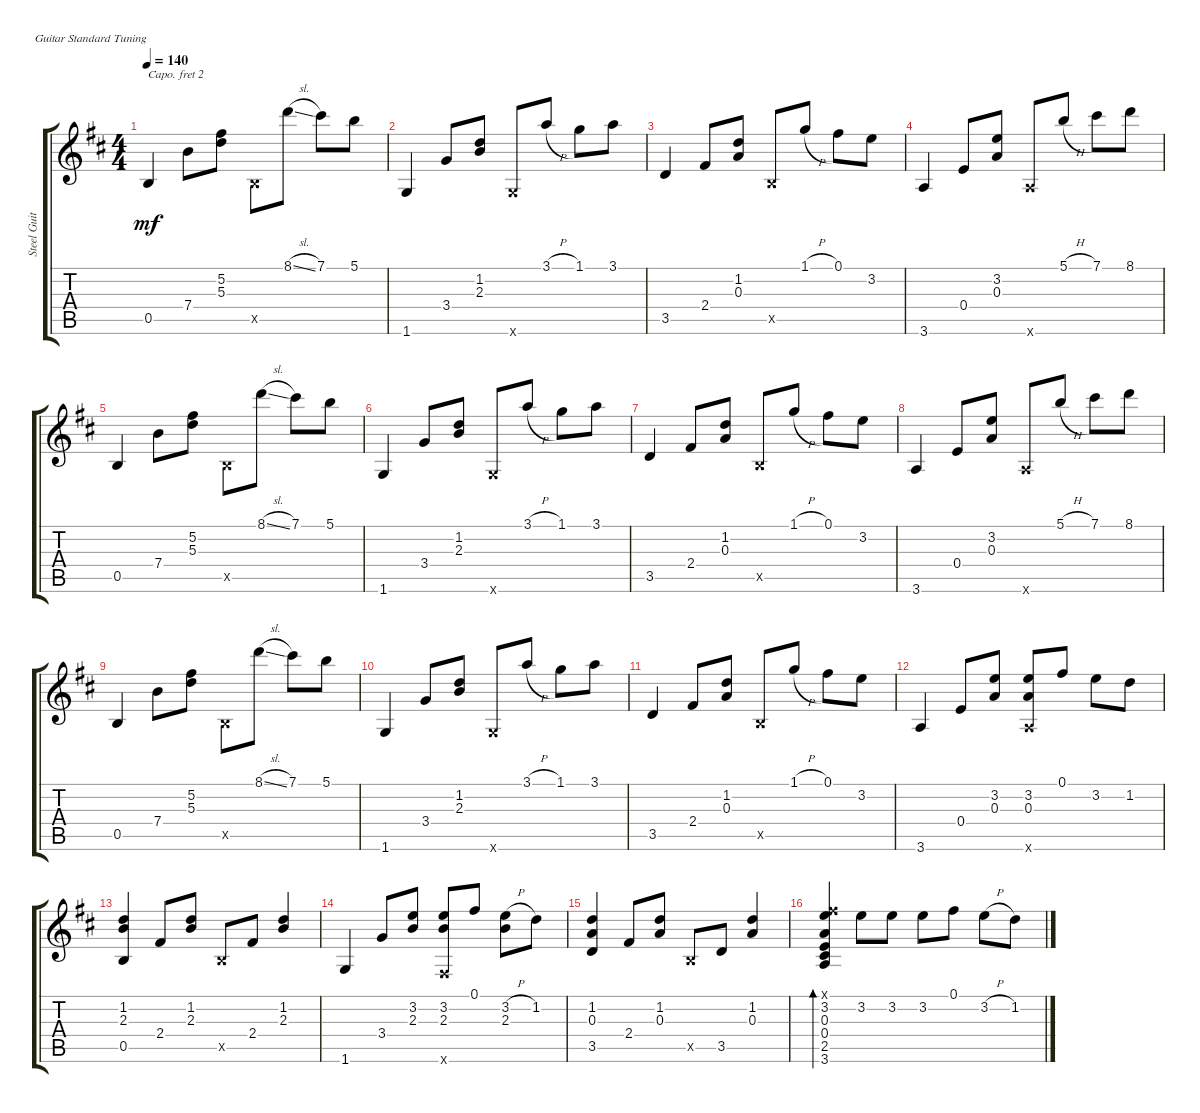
\defaultSystemsLayout 4
\bracketExtendMode groupsimilarinstruments
\otherSystemsTrackNameOrientation horizontal
\track ("Steel Guitar" "Steel Guit") {instrument acousticguitarsteel}
\staff {score tabs}
\capo 2
\tuning (E4 B3 G3 D3 A2 E2)
\ts (4 4)
\tempo 140
\clef g2
\ks d
0.5{acc forcenatural}.4{dy mf beam Up} 7.4{acc forcenatural}.8{beam Down} (5.3{acc forcenatural} 5.2{acc forcenatural}).8{beam Down} 0.5{x acc forcenatural}.8{beam Down} 8.1{sl acc forcenatural}.8{beam Down} 7.1{acc forcenatural}.8{beam Down} 5.1{acc forcenatural}.8{beam Down} |
1.6{acc forcenatural}.4{beam Up} 3.4{acc forcenatural}.8{beam Up} (2.3{acc forcenatural} 1.2{acc forcenatural}).8{beam Up} 1.6{x acc forcenatural}.8{beam Up} 3.1{h acc forcenatural}.8{beam Up} 1.1{acc forcenatural}.8{beam Down} 3.1{acc forcenatural}.8{beam Down} |
3.5{acc forcenatural}.4{beam Up} 2.4{acc forcenatural}.8{beam Up} (0.3{acc forcenatural} 1.2{acc forcenatural}).8{beam Up} 0.5{x acc forcenatural}.8{beam Up} 1.1{h acc forcenatural}.8{beam Up} 0.1{acc forcenatural}.8{beam Down} 3.2{acc forcenatural}.8{beam Down} |
3.6{acc forcenatural}.4{beam Up} 0.4{acc forcenatural}.8{beam Up} (0.3{acc forcenatural} 3.2{acc forcenatural}).8{beam Up} 3.6{x acc forcenatural}.8{beam Up} 5.1{h acc forcenatural}.8{beam Up} 7.1{acc forcenatural}.8{beam Down} 8.1{acc forcenatural}.8{beam Down} |
0.5{acc forcenatural}.4{beam Up} 7.4{acc forcenatural}.8{beam Down} (5.3{acc forcenatural} 5.2{acc forcenatural}).8{beam Down} 0.5{x acc forcenatural}.8{beam Down} 8.1{sl acc forcenatural}.8{beam Down} 7.1{acc forcenatural}.8{beam Down} 5.1{acc forcenatural}.8{beam Down} |
1.6{acc forcenatural}.4{beam Up} 3.4{acc forcenatural}.8{beam Up} (2.3{acc forcenatural} 1.2{acc forcenatural}).8{beam Up} 1.6{x acc forcenatural}.8{beam Up} 3.1{h acc forcenatural}.8{beam Up} 1.1{acc forcenatural}.8{beam Down} 3.1{acc forcenatural}.8{beam Down} |
3.5{acc forcenatural}.4{beam Up} 2.4{acc forcenatural}.8{beam Up} (0.3{acc forcenatural} 1.2{acc forcenatural}).8{beam Up} 0.5{x acc forcenatural}.8{beam Up} 1.1{h acc forcenatural}.8{beam Up} 0.1{acc forcenatural}.8{beam Down} 3.2{acc forcenatural}.8{beam Down} |
3.6{acc forcenatural}.4{beam Up} 0.4{acc forcenatural}.8{beam Up} (0.3{acc forcenatural} 3.2{acc forcenatural}).8{beam Up} 3.6{x acc forcenatural}.8{beam Up} 5.1{h acc forcenatural}.8{beam Up} 7.1{acc forcenatural}.8{beam Down} 8.1{acc forcenatural}.8{beam Down} |
0.5{acc forcenatural}.4{beam Up} 7.4{acc forcenatural}.8{beam Down} (5.3{acc forcenatural} 5.2{acc forcenatural}).8{beam Down} 0.5{x acc forcenatural}.8{beam Down} 8.1{sl acc forcenatural}.8{beam Down} 7.1{acc forcenatural}.8{beam Down} 5.1{acc forcenatural}.8{beam Down} |
1.6{acc forcenatural}.4{beam Up} 3.4{acc forcenatural}.8{beam Up} (2.3{acc forcenatural} 1.2{acc forcenatural}).8{beam Up} 1.6{x acc forcenatural}.8{beam Up} 3.1{h acc forcenatural}.8{beam Up} 1.1{acc forcenatural}.8{beam Down} 3.1{acc forcenatural}.8{beam Down} |
3.5{acc forcenatural}.4{beam Up} 2.4{acc forcenatural}.8{beam Up} (0.3{acc forcenatural} 1.2{acc forcenatural}).8{beam Up} 0.5{x acc forcenatural}.8{beam Up} 1.1{h acc forcenatural}.8{beam Up} 0.1{acc forcenatural}.8{beam Down} 3.2{acc forcenatural}.8{beam Down} |
3.6{acc forcenatural}.4{beam Up} 0.4{acc forcenatural}.8{beam Up} (0.3{acc forcenatural} 3.2{acc forcenatural}).8{beam Up} (3.6{x acc forcenatural} 3.2{acc forcenatural} 0.3{acc forcenatural}).8{beam Up} 0.1{acc forcenatural}.8{beam Up} 3.2{acc forcenatural}.8{beam Down} 1.2{acc forcenatural}.8{beam Down} |
(1.2{acc forcenatural} 0.5{acc forcenatural} 2.3{acc forcenatural}).4{beam Up} 2.4{acc forcenatural}.8{beam Up} (2.3{acc forcenatural} 1.2{acc forcenatural}).8{beam Up} 0.5{x acc forcenatural}.8{beam Up} 2.4{acc forcenatural}.8{beam Up} (2.3{acc forcenatural} 1.2{acc forcenatural}).4{beam Up} |
1.6{acc forcenatural}.4{beam Up} 3.4{acc forcenatural}.8{beam Up} (2.3{acc forcenatural} 3.2{acc forcenatural}).8{beam Up} (3.2{acc forcenatural} 2.3{acc forcenatural} 0.6{x acc forcenatural}).8{beam Up} 0.1{acc forcenatural}.8{beam Up} (3.2{h acc forcenatural} 2.3{acc forcenatural}).8{beam Down} 1.2{acc forcenatural}.8{beam Down} |
(1.2{acc forcenatural} 0.3{acc forcenatural} 3.5{acc forcenatural}).4{beam Up} 2.4{acc forcenatural}.8{beam Up} (0.3{acc forcenatural} 1.2{acc forcenatural}).8{beam Up} 0.5{x acc forcenatural}.8{beam Up} 3.5{acc forcenatural}.8{beam Up} (0.3{acc forcenatural} 1.2{acc forcenatural}).4{beam Up} |
(3.2{acc forcenatural} 0.3{acc forcenatural} 0.4{acc forcenatural} 3.6{acc forcenatural} 2.5{acc forcenatural} 0.1{x acc forcenatural}).4{bd 33 beam Up} 3.2{acc forcenatural}.8{beam Down} 3.2{acc forcenatural}.8{beam Down} 3.2{acc forcenatural}.8{beam Down} 0.1{acc forcenatural}.8{beam Down} 3.2{h acc forcenatural}.8{beam Down} 1.2{acc forcenatural}.8{beam Down}
